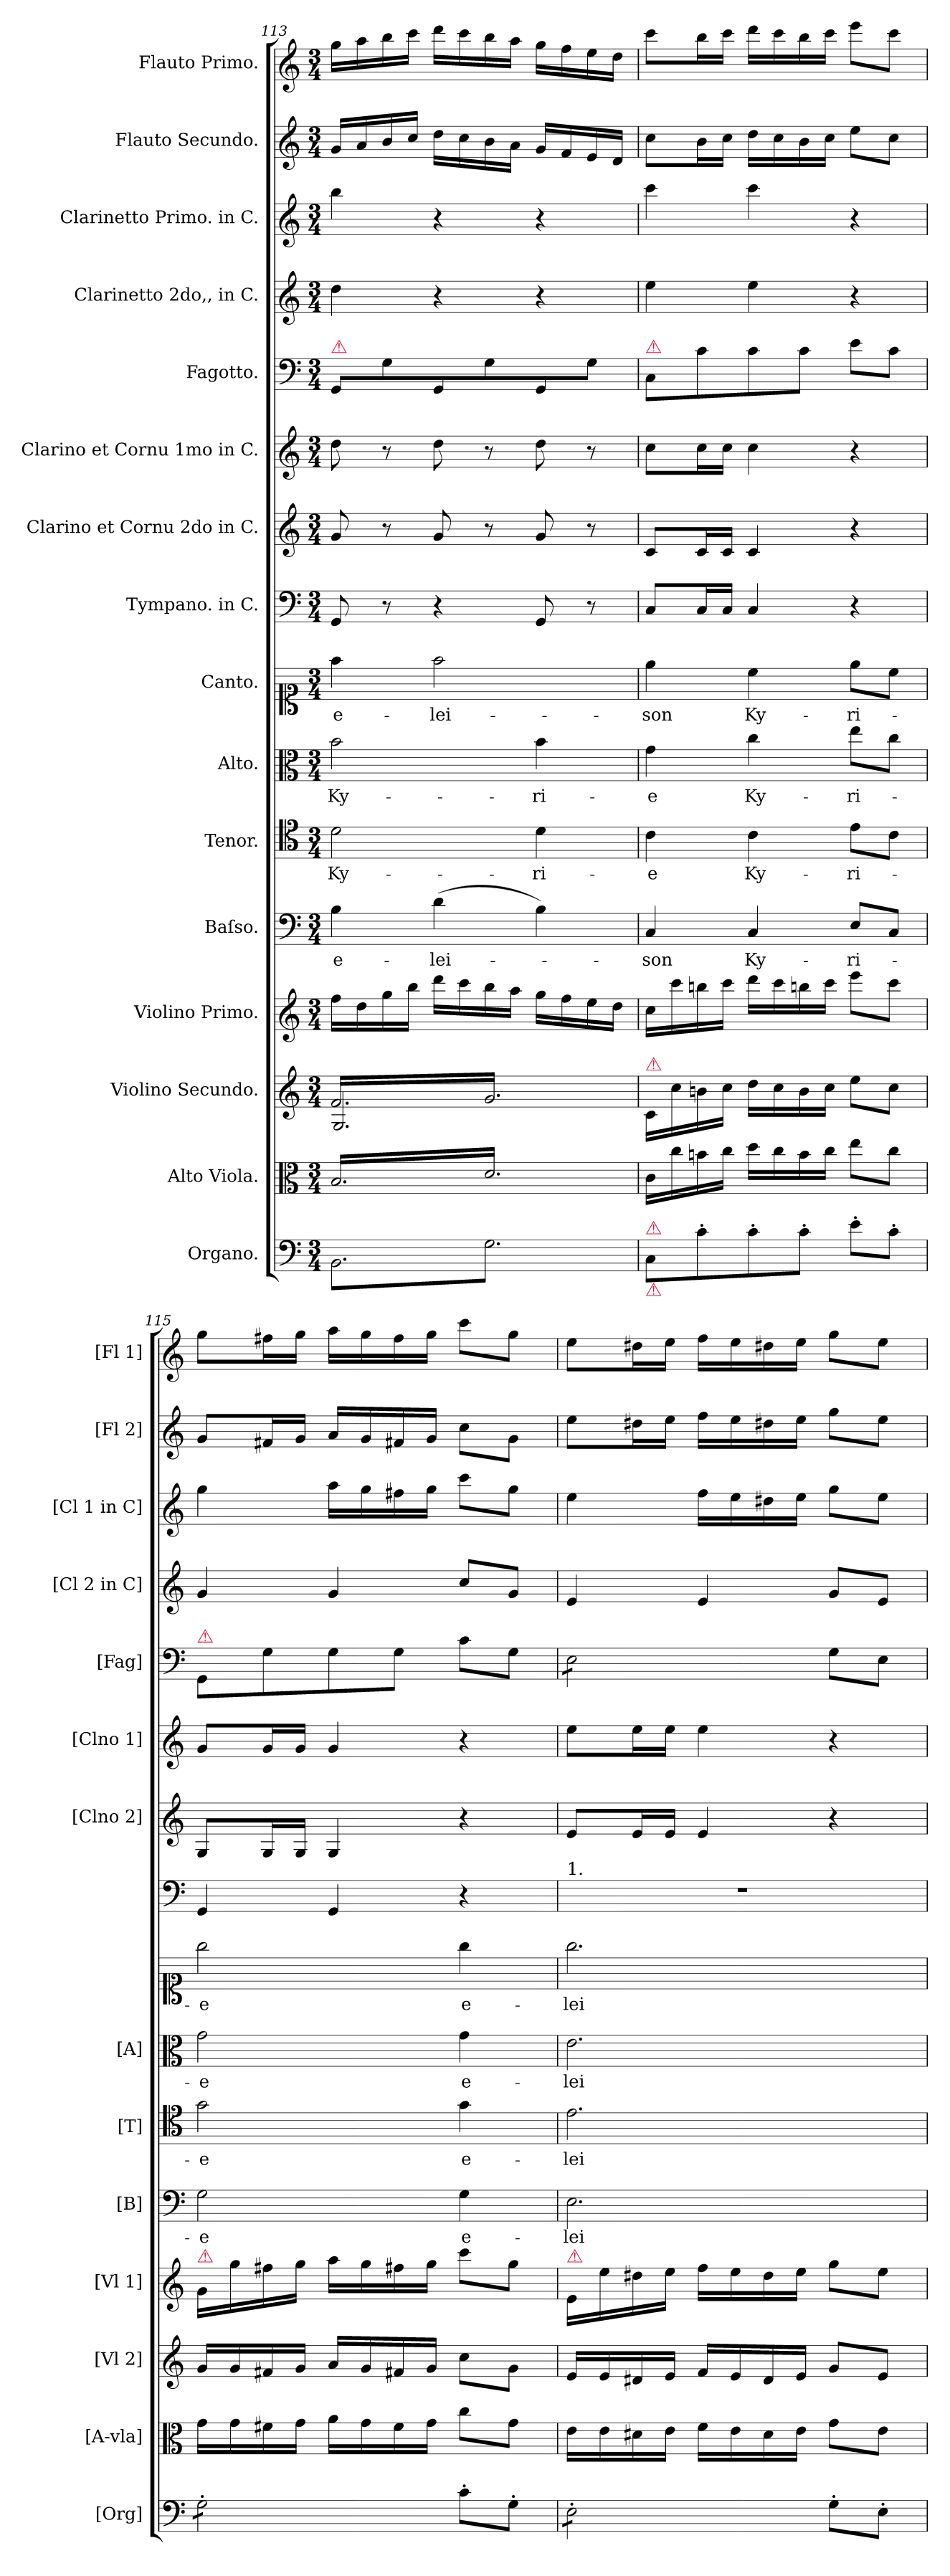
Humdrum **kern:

**kern	**kern	**kern	**kern	**kern	**text	**kern	**text	**kern	**text	**kern	**text	**kern	**kern	**kern	**kern	**kern	**kern	**kern	**kern
*part16	*part15	*part14	*part13	*part12	*part12	*part11	*part11	*part10	*part10	*part9	*part9	*part8	*part7	*part6	*part5	*part4	*part3	*part2	*part1
*staff16	*staff15	*staff14	*staff13	*staff12	*staff12	*staff11	*staff11	*staff10	*staff10	*staff9	*staff9	*staff8	*staff7	*staff6	*staff5	*staff4	*staff3	*staff2	*staff1
*I"Organo.	*I"Alto Viola.	*I"Violino Secundo.	*I"Violino Primo.	*I"Baſso.	*	*I"Tenor.	*	*I"Alto.	*	*I"Canto.	*	*I"Tympano. in C.	*I"Clarino et Cornu 2do in C.	*I"Clarino et Cornu 1mo in C.	*I"Fagotto.	*I"Clarinetto 2do,, in C.	*I"Clarinetto Primo. in C.	*I"Flauto Secundo.	*I"Flauto Primo.
*I'[Org]	*I'[A-vla]	*I'[Vl 2]	*I'[Vl 1]	*I'[B]	*	*I'[T]	*	*I'[A]	*	*	*	*	*I'[Clno 2]	*I'[Clno 1]	*I'[Fag]	*I'[Cl 2 in C]	*I'[Cl 1 in C]	*I'[Fl 2]	*I'[Fl 1]
*clefF4	*clefC3	*clefG2	*clefG2	*clefF4	*	*clefC4	*	*clefC3	*	*clefC1	*	*clefF4	*clefG2	*clefG2	*clefF4	*clefG2	*clefG2	*clefG2	*clefG2
*k[]	*k[]	*k[]	*k[]	*k[]	*	*k[]	*	*k[]	*	*k[]	*	*k[]	*k[]	*k[]	*k[]	*k[]	*k[]	*k[]	*k[]
*a:	*a:	*a:	*a:	*a:	*	*a:	*	*a:	*	*a:	*	*a:	*a:	*a:	*a:	*a:	*a:	*a:	*a:
*M3/4	*M3/4	*M3/4	*M3/4	*M3/4	*	*M3/4	*	*M3/4	*	*M3/4	*	*M3/4	*M3/4	*M3/4	*M3/4	*M3/4	*M3/4	*M3/4	*M3/4
=113	=113	=113	=113	=113	=113	=113	=113	=113	=113	=113	=113	=113	=113	=113	=113	=113	=113	=113	=113
*	*	*^	*	*	*	*	*	*	*	*	*	*	*	*	*	*	*	*	*
!	!	!	!	!	!	!	!	!	!	!	!	!	!	!	!	!LO:TX:a:color=crimson:t=⚠	!	!	!	!
*tremolo	*	*	*	*	*	*	*	*	*	*	*	*	*	*	*	*	*	*	*	*
*	*tremolo	*	*	*	*	*	*	*	*	*	*	*	*	*	*	*	*	*	*	*
*	*	*tremolo	*	*	*	*	*	*	*	*	*	*	*	*	*	*	*	*	*	*
8BB\L	16B/LL	16f/LL	2.G/	16ff\LL	4B\	e-	2d\	Ky-	2b\	Ky-	4ff\	e-	8GG/	8g/	8dd\	8GG/L	4dd\	4bb\	16g/LL	16gg\LL
.	16d/	16g/	.	16dd\	.	.	.	.	.	.	.	.	.	.	.	.	.	.	16a/	16aa\
8G\	16B/	16f/	.	16gg\	.	.	.	.	.	.	.	.	8r	8r	8r	8G\	.	.	16b/	16bb\
.	16d/	16g/	.	16bb\JJ	.	.	.	.	.	.	.	.	.	.	.	.	.	.	16cc/JJ	16ccc\JJ
8BB\	16B/	16f/	.	16ddd\LL	(>4d\	-lei-	.	.	.	.	2ff\	-lei-	4r	8g/	8dd\	8GG/	4r	4r	16dd\LL	16ddd\LL
.	16d/	16g/	.	16ccc\	.	.	.	.	.	.	.	.	.	.	.	.	.	.	16cc\	16ccc\
8G\	16B/	16f/	.	16bb\	.	.	.	.	.	.	.	.	.	8r	8r	8G\	.	.	16b\	16bb\
.	16d/	16g/	.	16aa\JJ	.	.	.	.	.	.	.	.	.	.	.	.	.	.	16a\JJ	16aa\JJ
8BB\	16B/	16f/	.	16gg\LL	4B\)	.	4d\	-ri-	4b\	-ri-	.	.	8GG/	8g/	8dd\	8GG/	4r	4r	16g/LL	16gg\LL
.	16d/	16g/	.	16ff\	.	.	.	.	.	.	.	.	.	.	.	.	.	.	16f/	16ff\
8G\J	16B/	16f/	.	16ee\	.	.	.	.	.	.	.	.	8r	8r	8r	8G\J	.	.	16e/	16ee\
*Xtremolo	*	*	*	*	*	*	*	*	*	*	*	*	*	*	*	*	*	*	*	*
.	16d/JJ	16g/JJ	.	16dd\JJ	.	.	.	.	.	.	.	.	.	.	.	.	.	.	16d/JJ	16dd\JJ
*	*	*Xtremolo	*	*	*	*	*	*	*	*	*	*	*	*	*	*	*	*	*	*
*	*Xtremolo	*	*	*	*	*	*	*	*	*	*	*	*	*	*	*	*	*	*	*
*	*	*v	*v	*	*	*	*	*	*	*	*	*	*	*	*	*	*	*	*	*
=114	=114	=114	=114	=114	=114	=114	=114	=114	=114	=114	=114	=114	=114	=114	=114	=114	=114	=114	=114
!	!	!	!	!	!	!	!	!	!	!	!	!	!	!	!LO:TX:a:color=crimson:t=⚠	!	!	!	!
!	!	!LO:TX:a:color=crimson:t=⚠	!	!	!	!	!	!	!	!	!	!	!	!	!	!	!	!	!
!LO:TX:b:color=crimson:t=⚠	!	!	!	!	!	!	!	!	!	!	!	!	!	!	!	!	!	!	!
!LO:TX:a:color=crimson:t=⚠	!	!	!	!	!	!	!	!	!	!	!	!	!	!	!	!	!	!	!
8C/L	16c\LL	16c/LL	16cc\LL	4C/	-son	4c\	-e	4g\	-e	4ee\	-son	8C/L	8c/L	8cc\L	8C/L	4ee\	4ccc\	8cc\L	8ccc\L
.	16cc\	16cc\	16ccc\	.	.	.	.	.	.	.	.	.	.	.	.	.	.	.	.
8c'>\	16bn\	16bn\	16bbn\	.	.	.	.	.	.	.	.	16C/L	16c/L	16cc\L	8c\	.	.	16b\L	16bb\L
.	16cc\JJ	16cc\JJ	16ccc\JJ	.	.	.	.	.	.	.	.	16C/JJ	16c/JJ	16cc\JJ	.	.	.	16cc\JJ	16ccc\JJ
8c'>\	16dd\LL	16dd\LL	16ddd\LL	4C/	Ky-	4c\	Ky-	4cc\	Ky-	4cc\	Ky-	4C/	4c/	4cc\	8c\	4ee\	4ccc\	16dd\LL	16ddd\LL
.	16cc\	16cc\	16ccc\	.	.	.	.	.	.	.	.	.	.	.	.	.	.	16cc\	16ccc\
8c'>\J	16b\	16b\	16bbn\	.	.	.	.	.	.	.	.	.	.	.	8c\J	.	.	16b\	16bb\
.	16cc\JJ	16cc\JJ	16ccc\JJ	.	.	.	.	.	.	.	.	.	.	.	.	.	.	16cc\JJ	16ccc\JJ
8e'>\L	8ee\L	8ee\L	8eee\L	8E/L	-ri-	8e\L	-ri-	8ee\L	-ri-	8ee\L	-ri-	4r	4r	4r	8e\L	4r	4r	8ee\L	8eee\L
8c'>\J	8cc\J	8cc\J	8ccc\J	8C/J	.	8c\J	.	8cc\J	.	8cc\J	.	.	.	.	8c\J	.	.	8cc\J	8ccc\J
=115	=115	=115	=115	=115	=115	=115	=115	=115	=115	=115	=115	=115	=115	=115	=115	=115	=115	=115	=115
!	!	!	!	!	!	!	!	!	!	!	!	!	!	!	!LO:TX:a:color=crimson:t=⚠	!	!	!	!
!	!	!	!LO:TX:a:color=crimson:t=⚠	!	!	!	!	!	!	!	!	!	!	!	!	!	!	!	!
*tremolo	*	*	*	*	*	*	*	*	*	*	*	*	*	*	*	*	*	*	*
8G'>\L	16g\LL	16g/LL	16g/LL	2G\	-e	2g\	-e	2g\	-e	2gg\	-e	4GG/	8G/L	8g/L	8GG/L	4g/	4gg\	8g/L	8gg\L
.	16g\	16g/	16gg\	.	.	.	.	.	.	.	.	.	.	.	.	.	.	.	.
8G'>\	16f#X\	16f#X/	16ff#X\	.	.	.	.	.	.	.	.	.	16G/L	16g/L	8G\	.	.	16f#X/L	16ff#X\L
.	16g\JJ	16g/JJ	16gg\JJ	.	.	.	.	.	.	.	.	.	16G/JJ	16g/JJ	.	.	.	16g/JJ	16gg\JJ
8G'>\	16a\LL	16a/LL	16aa\LL	.	.	.	.	.	.	.	.	4GG/	4G/	4g/	8G\	4g/	16aa\LL	16a/LL	16aa\LL
.	16g\	16g/	16gg\	.	.	.	.	.	.	.	.	.	.	.	.	.	16gg\	16g/	16gg\
8G'>\J	16f#\	16f#X/	16ff#X\	.	.	.	.	.	.	.	.	.	.	.	8G\J	.	16ff#X\	16f#X/	16ff#\
*Xtremolo	*	*	*	*	*	*	*	*	*	*	*	*	*	*	*	*	*	*	*
.	16g\JJ	16g/JJ	16gg\JJ	.	.	.	.	.	.	.	.	.	.	.	.	.	16gg\JJ	16g/JJ	16gg\JJ
8c'>\L	8cc\L	8cc\L	8ccc\L	4G\	e-	4g\	e-	4g\	e-	4gg\	e-	4r	4r	4r	8c\L	8cc/L	8ccc\L	8cc\L	8ccc\L
8G'>\J	8g\J	8g\J	8gg\J	.	.	.	.	.	.	.	.	.	.	.	8G\J	8g/J	8gg\J	8g\J	8gg\J
=116	=116	=116	=116	=116	=116	=116	=116	=116	=116	=116	=116	=116	=116	=116	=116	=116	=116	=116	=116
!	!	!	!	!	!	!	!	!	!	!	!	!LO:TX:a:t=1.	!	!	!	!	!	!	!
!	!	!	!LO:TX:a:color=crimson:t=⚠	!	!	!	!	!	!	!	!	!	!	!	!	!	!	!	!
*tremolo	*	*	*	*	*	*	*	*	*	*	*	*	*	*	*	*	*	*	*
*	*	*	*	*	*	*	*	*	*	*	*	*	*	*	*tremolo	*	*	*	*
8E'>\L	16e\LL	16e/LL	16e/LL	2.E\	-lei-	2.e\	-lei-	2.e\	-lei-	2.gg\	-lei-	2.r	8e/L	8ee\L	8E\L	4e/	4ee\	8ee\L	8ee\L
.	16e\	16e/	16ee\	.	.	.	.	.	.	.	.	.	.	.	.	.	.	.	.
8E'>\	16d#X\	16d#X/	16dd#X\	.	.	.	.	.	.	.	.	.	16e/L	16ee\L	8E\	.	.	16dd#X\L	16dd#X\L
.	16e\JJ	16e/JJ	16ee\JJ	.	.	.	.	.	.	.	.	.	16e/JJ	16ee\JJ	.	.	.	16ee\JJ	16ee\JJ
8E'>\	16f\LL	16f/LL	16ff\LL	.	.	.	.	.	.	.	.	.	4e/	4ee\	8E\	4e/	16ff\LL	16ff\LL	16ff\LL
.	16e\	16e/	16ee\	.	.	.	.	.	.	.	.	.	.	.	.	.	16ee\	16ee\	16ee\
8E'>\J	16d#\	16d#/	16dd#\	.	.	.	.	.	.	.	.	.	.	.	8E\J	.	16dd#X\	16dd#X\	16dd#X\
*	*	*	*	*	*	*	*	*	*	*	*	*	*	*	*Xtremolo	*	*	*	*
*Xtremolo	*	*	*	*	*	*	*	*	*	*	*	*	*	*	*	*	*	*	*
.	16e\JJ	16e/JJ	16ee\JJ	.	.	.	.	.	.	.	.	.	.	.	.	.	16ee\JJ	16ee\JJ	16ee\JJ
8G'>\L	8g\L	8g/L	8gg\L	.	.	.	.	.	.	.	.	.	4r	4r	8G\L	8g/L	8gg\L	8gg\L	8gg\L
8E'>\J	8e\J	8e/J	8ee\J	.	.	.	.	.	.	.	.	.	.	.	8E\J	8e/J	8ee\J	8ee\J	8ee\J
=	=	=	=	=	=	=	=	=	=	=	=	=	=	=	=	=	=	=	=
*-	*-	*-	*-	*-	*-	*-	*-	*-	*-	*-	*-	*-	*-	*-	*-	*-	*-	*-	*-
